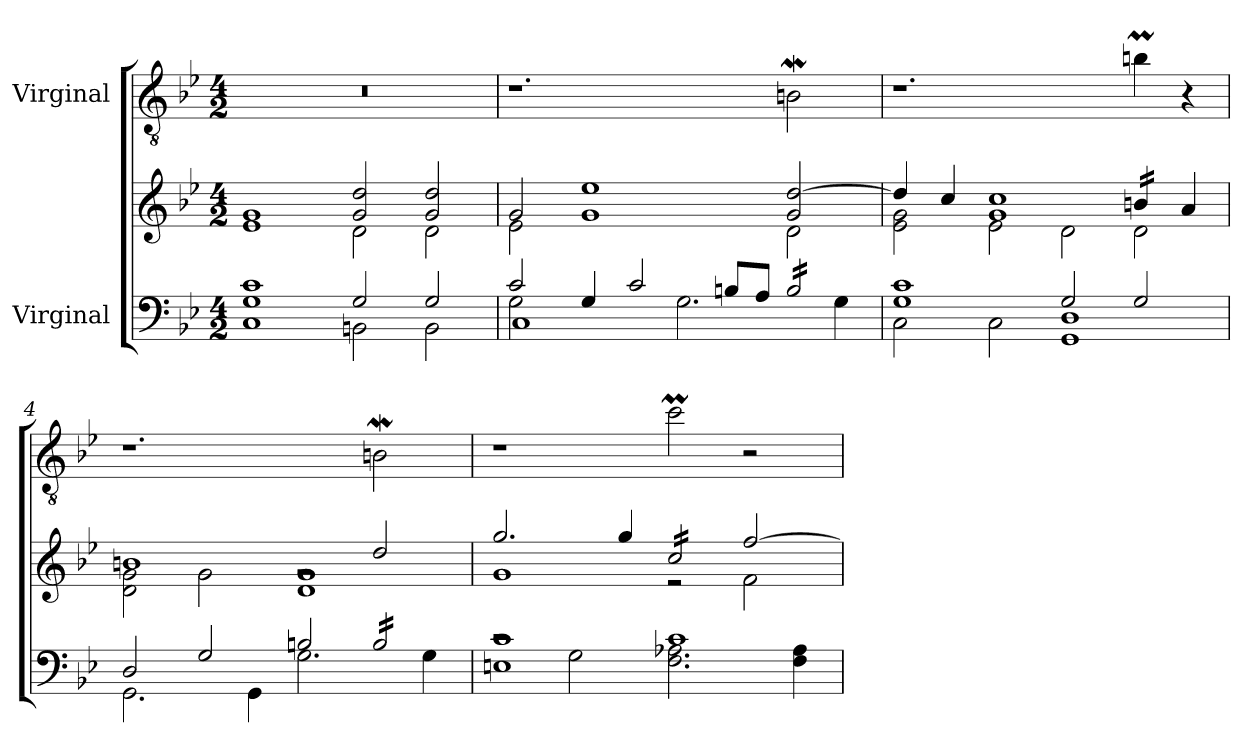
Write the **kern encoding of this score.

**kern	**kern	**kern
*part2	*part2	*part1
*staff3	*staff2	*staff1
*I"Virginal	*	*I"Virginal
*clefF4	*clefG2	*clefGv2
*k[b-e-]	*k[b-e-]	*k[b-e-]
*M4/2	*M4/2	*M4/2
*MM92	*MM92	*MM92
=1	=1	=1
*^	*^	*
1C 1G 1c	1ryy	1e- 1g	1ryy	0r
2G/	2BBn\	2g/ 2dd/	2d\	.
2G/	2BB\	2g/ 2dd/	2d\	.
=2	=2	=2	=2	=2
*	*^	*	*	*
2c/	2G\	1C	2g/	2e-\	1.r
4G/	1.ryy	.	1g 1ee-	1ryy	.
2c/	.	.	.	.	.
.	.	2.G\	.	.	.
8Bn/L	.	.	.	.	.
8A/J	.	.	.	.	.
*tremolo	*	*	*	*	*
16B/LL	.	.	2g/ [2dd/	2d\	2BnW\
16B/	.	.	.	.	.
16B/	.	.	.	.	.
16B/	.	.	.	.	.
16B/	.	4G\	.	.	.
16B/	.	.	.	.	.
16B/	.	.	.	.	.
16B/JJ	.	.	.	.	.
*Xtremolo	*	*	*	*	*
*	*v	*v	*	*	*
=3	=3	=3	=3	=3
1G 1c	2C\	4dd/]	2e-\ 2g\	1.r
.	.	4cc/	.	.
.	2C\	1g 1cc	2e-\	.
2G/	1GG 1D	.	2d\	.
*	*	*tremolo	*	*
2G/	.	16bn/LL	2d\	4bnm\
.	.	16bn/	.	.
.	.	16bn/	.	.
.	.	16bn/JJ	.	.
*	*	*Xtremolo	*	*
.	.	4a/	.	4r
!!LO:LB:g=z
=4	=4	=4	=4	=4
2D/	2.GG\	1bn	2d\ 2g\	1.r
2G/	.	.	2g\	.
.	4GG\	.	.	.
2Bn/	2.G\	2rg	1d 1g	.
*tremolo	*	*	*	*
16B/LL	.	2dd/	.	2BnW\
16B/	.	.	.	.
16B/	.	.	.	.
16B/	.	.	.	.
16B/	4G\	.	.	.
16B/	.	.	.	.
16B/	.	.	.	.
16B/JJ	.	.	.	.
*Xtremolo	*	*	*	*
=5	=5	=5	=5	=5
*	*^	*	*	*
1c	2rc	1En	2.gg/	1g	1r
.	2G\	.	.	.	.
.	.	.	4gg/	.	.
*	*	*	*tremolo	*	*
1c	2.F\ 2.A-X\	1ryy	16cc/LL	2r	2ccM\
.	.	.	16cc/	.	.
.	.	.	16cc/	.	.
.	.	.	16cc/	.	.
.	.	.	16cc/	.	.
.	.	.	16cc/	.	.
.	.	.	16cc/	.	.
.	.	.	16cc/JJ	.	.
*	*	*	*Xtremolo	*	*
.	.	.	[2ff/	2f\	2r
.	4F\ 4A-\	.	.	.	.
*v	*v	*v	*	*	*
*	*v	*v	*
=	=	=
*-	*-	*-
